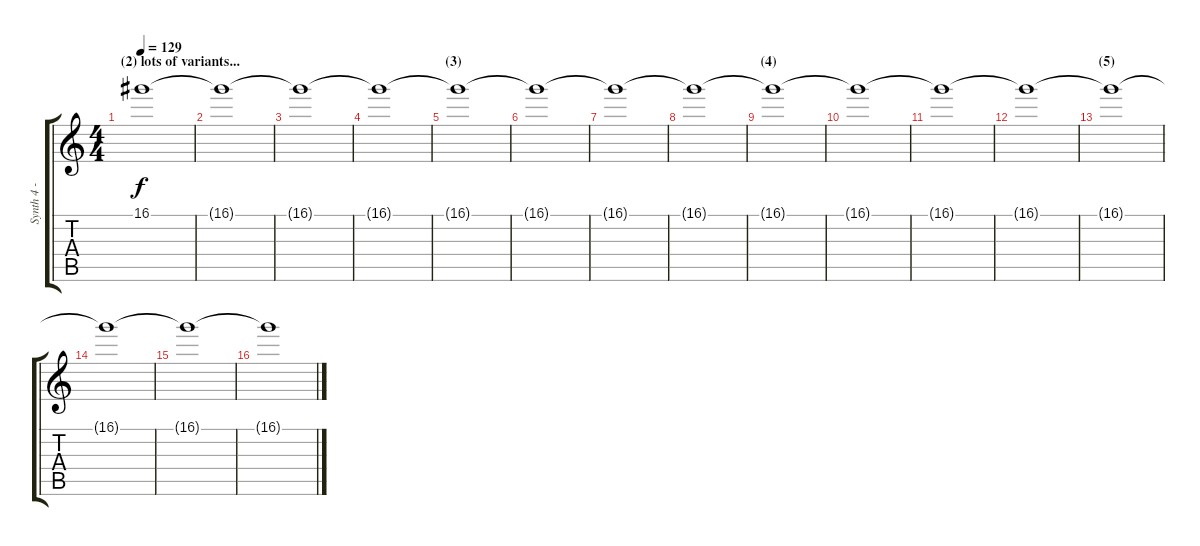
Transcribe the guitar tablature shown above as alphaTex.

\track ("Synth 4 - fills" "Synth 4 - ") {instrument synthbass2}
\staff {score tabs}
\tuning (E4 B3 G3 D3 A2 E2) {hide}
\ts (4 4)
\section ("" "(2) lots of variants...")
\tempo 129
\clef g2
\ks c
16.1{t}.1{dy f} |
16.1{t}.1 |
16.1{t}.1 |
16.1{t}.1 |
\section ("" "(3)")
16.1{t}.1 |
16.1{t}.1 |
16.1{t}.1 |
16.1{t}.1 |
\section ("" "(4)")
16.1{t}.1 |
16.1{t}.1 |
16.1{t}.1 |
16.1{t}.1 |
\section ("" "(5)")
16.1{t}.1 |
16.1{t}.1 |
16.1{t}.1 |
16.1{t}.1
